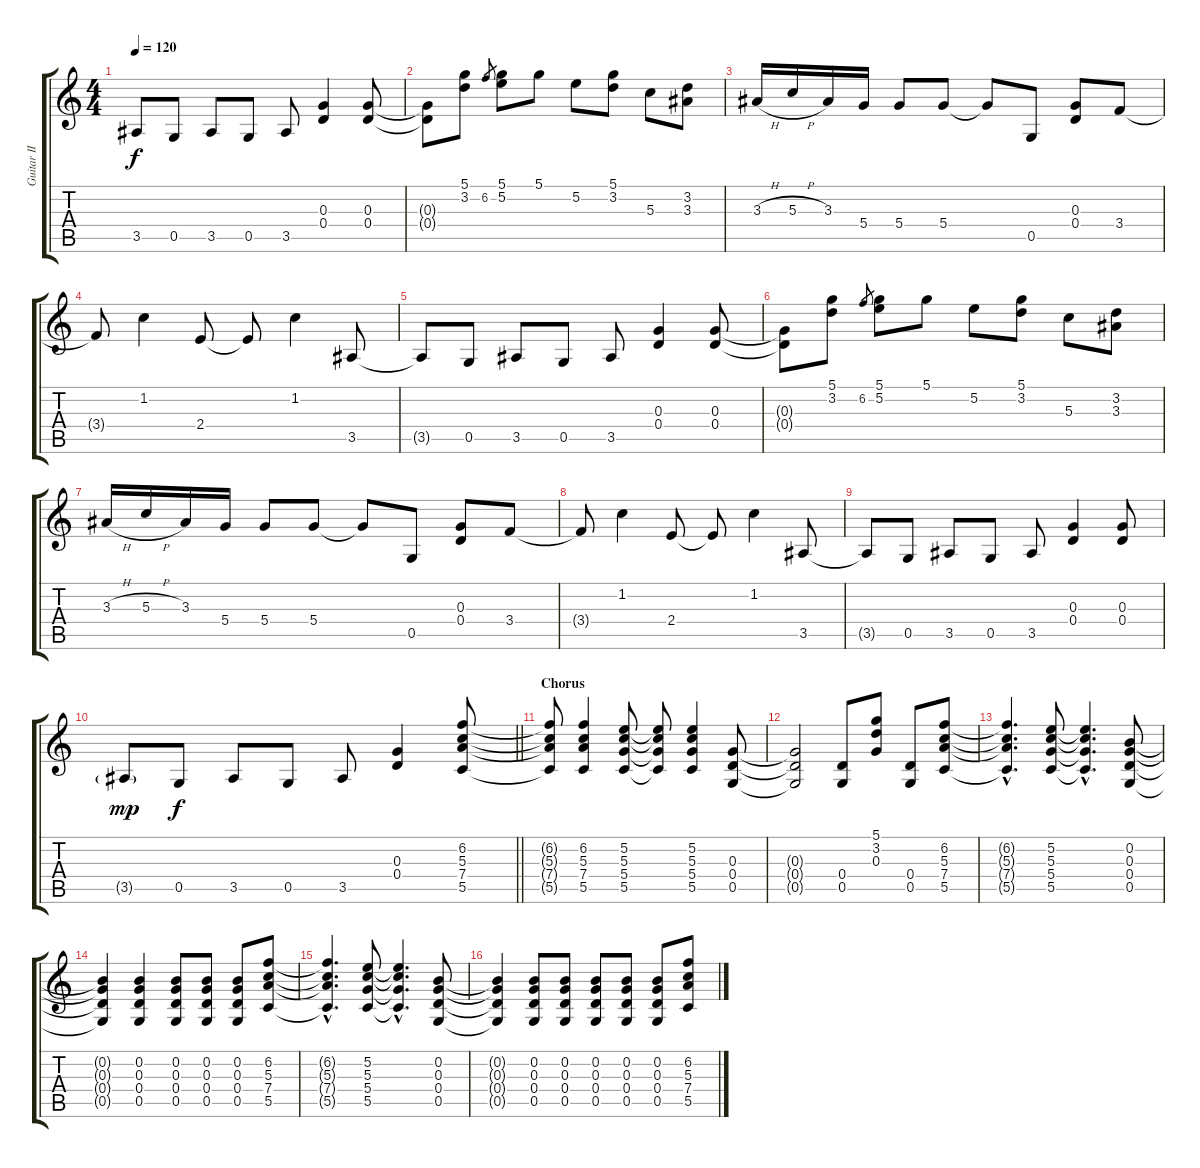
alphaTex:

\track ("Guitar II" "Guitar II") {instrument distortionguitar}
\staff {score tabs}
\tuning (D4 B3 G3 D3 G2 D2) {hide}
\ts (4 4)
\tempo 120
\clef g2
\ks c
3.5{t}.8{dy f} 0.5.8 3.5.8 0.5.8 3.5.8 (0.3 0.4).4 (0.3 0.4).8 |
(0.3{t} 0.4{t}).8 (5.1 3.2).8 6.2.8{gr} (5.1 5.2).8 5.1.8 5.2.8 (5.1 3.2).8 5.3.8 (3.2 3.3).8 |
3.3{h}.16 5.3{h}.16 3.3.16 5.4.16 5.4.8 5.4.8 5.4{t}.8 0.5.8 (0.3 0.4).8 3.4.8 |
3.4{t}.8 1.2.4 2.4.8 2.4{t}.8 1.2.4 3.5.8 |
3.5{t}.8 0.5.8 3.5.8 0.5.8 3.5.8 (0.3 0.4).4 (0.3 0.4).8 |
(0.3{t} 0.4{t}).8 (5.1 3.2).8 6.2.8{gr} (5.1 5.2).8 5.1.8 5.2.8 (5.1 3.2).8 5.3.8 (3.2 3.3).8 |
3.3{h}.16 5.3{h}.16 3.3.16 5.4.16 5.4.8 5.4.8 5.4{t}.8 0.5.8 (0.3 0.4).8 3.4.8 |
3.4{t}.8 1.2.4 2.4.8 2.4{t}.8 1.2.4 3.5.8 |
3.5{t}.8 0.5.8 3.5.8 0.5.8 3.5.8 (0.3 0.4).4 (0.3 0.4).8 |
\barLineRight lightlight
3.5{g}.8{dy mp} 0.5.8{dy f} 3.5.8 0.5.8 3.5.8 (0.3 0.4).4 (6.2 5.3 7.4 5.5).8 |
\section ("" "Chorus")
(6.2{t} 5.3{t} 7.4{t} 5.5{t}).8 (6.2 5.3 7.4 5.5).4 (5.2 5.3 5.4 5.5).8 (5.2{t} 5.3{t} 5.4{t} 5.5{t}).8 (5.2 5.3 5.4 5.5).4 (0.3 0.4 0.5).8 |
(0.3{t} 0.4{t} 0.5{t}).2 (0.4 0.5).8 (5.1 3.2 0.3).8 (0.4 0.5).8 (6.2 5.3 7.4 5.5).8 |
(6.2{hac t} 5.3{hac t} 7.4{hac t} 5.5{hac t}).4{d} (5.2 5.3 5.4 5.5).8 (5.2{hac t} 5.3{hac t} 5.4{hac t} 5.5{hac t}).4{d} (0.2 0.3 0.4 0.5).8 |
(0.2{t} 0.3{t} 0.4{t} 0.5{t}).4 (0.2 0.3 0.4 0.5).4 (0.2 0.3 0.4 0.5).8 (0.2 0.3 0.4 0.5).8 (0.2 0.3 0.4 0.5).8 (6.2 5.3 7.4 5.5).8 |
(6.2{hac t} 5.3{hac t} 7.4{hac t} 5.5{hac t}).4{d} (5.2 5.3 5.4 5.5).8 (5.2{hac t} 5.3{hac t} 5.4{hac t} 5.5{hac t}).4{d} (0.2 0.3 0.4 0.5).8 |
(0.2{t} 0.3{t} 0.4{t} 0.5{t}).4 (0.2 0.3 0.4 0.5).8 (0.2 0.3 0.4 0.5).8 (0.2 0.3 0.4 0.5).8 (0.2 0.3 0.4 0.5).8 (0.2 0.3 0.4 0.5).8 (6.2 5.3 7.4 5.5).8
